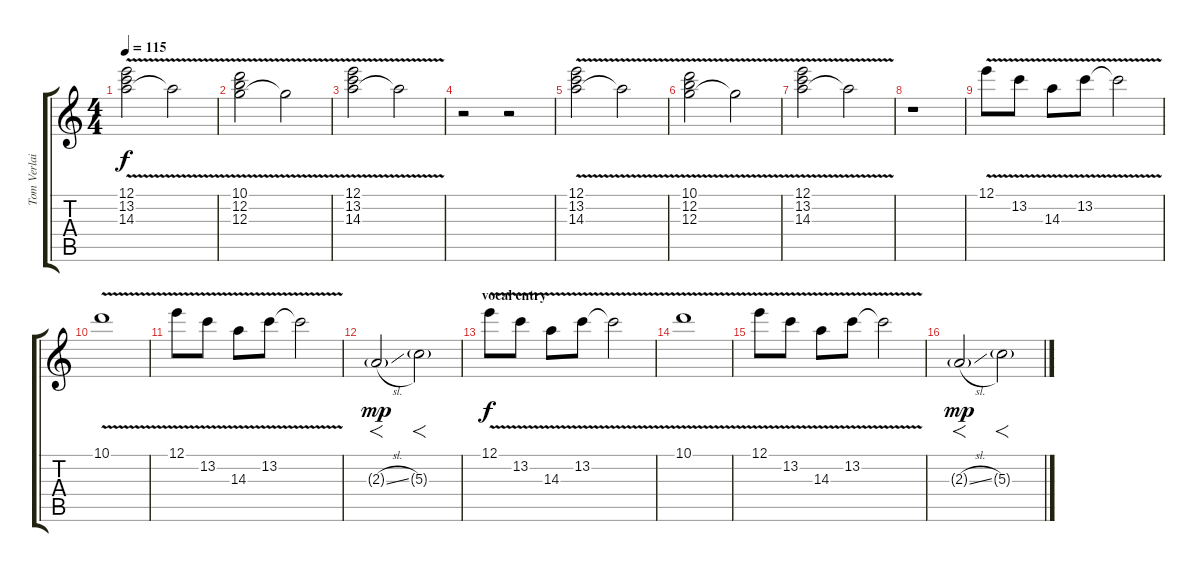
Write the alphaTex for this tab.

\track ("Tom Verlaine" "Tom Verlai") {instrument acousticguitarsteel}
\staff {score tabs}
\tuning (E4 B3 G3 D3 A2 E2) {hide}
\ts (4 4)
\tempo 115
\clef g2
\ks c
(12.1{v} 13.2{v} 14.3{v}).2{dy f instrument acousticguitarsteel} 14.3{t}.2 |
(10.1{v} 12.2{v} 12.3{v}).2 12.3{t}.2 |
(12.1{v} 13.2{v} 14.3{v}).2 14.3{t}.2 |
r.2 r.2 |
(12.1{v} 13.2{v} 14.3{v}).2 14.3{t}.2 |
(10.1{v} 12.2{v} 12.3{v}).2 12.3{t}.2 |
(12.1{v} 13.2{v} 14.3{v}).2 14.3{t}.2 |
r.1 |
12.1{v}.8 13.2{v}.8 14.3{v}.8 13.2{v}.8 13.2{t}.2 |
10.1{v}.1 |
12.1{v}.8 13.2{v}.8 14.3{v}.8 13.2{v}.8 13.2{t}.2 |
2.3{sl g}.2{f dy mp volume 16} 5.3{g}.2{f} |
\section ("" "vocal entry")
12.1{v}.8{dy f} 13.2{v}.8 14.3{v}.8 13.2{v}.8 13.2{t}.2 |
10.1{v}.1 |
12.1{v}.8 13.2{v}.8 14.3{v}.8 13.2{v}.8 13.2{t}.2 |
2.3{sl g}.2{f dy mp volume 16} 5.3{g}.2{f}
